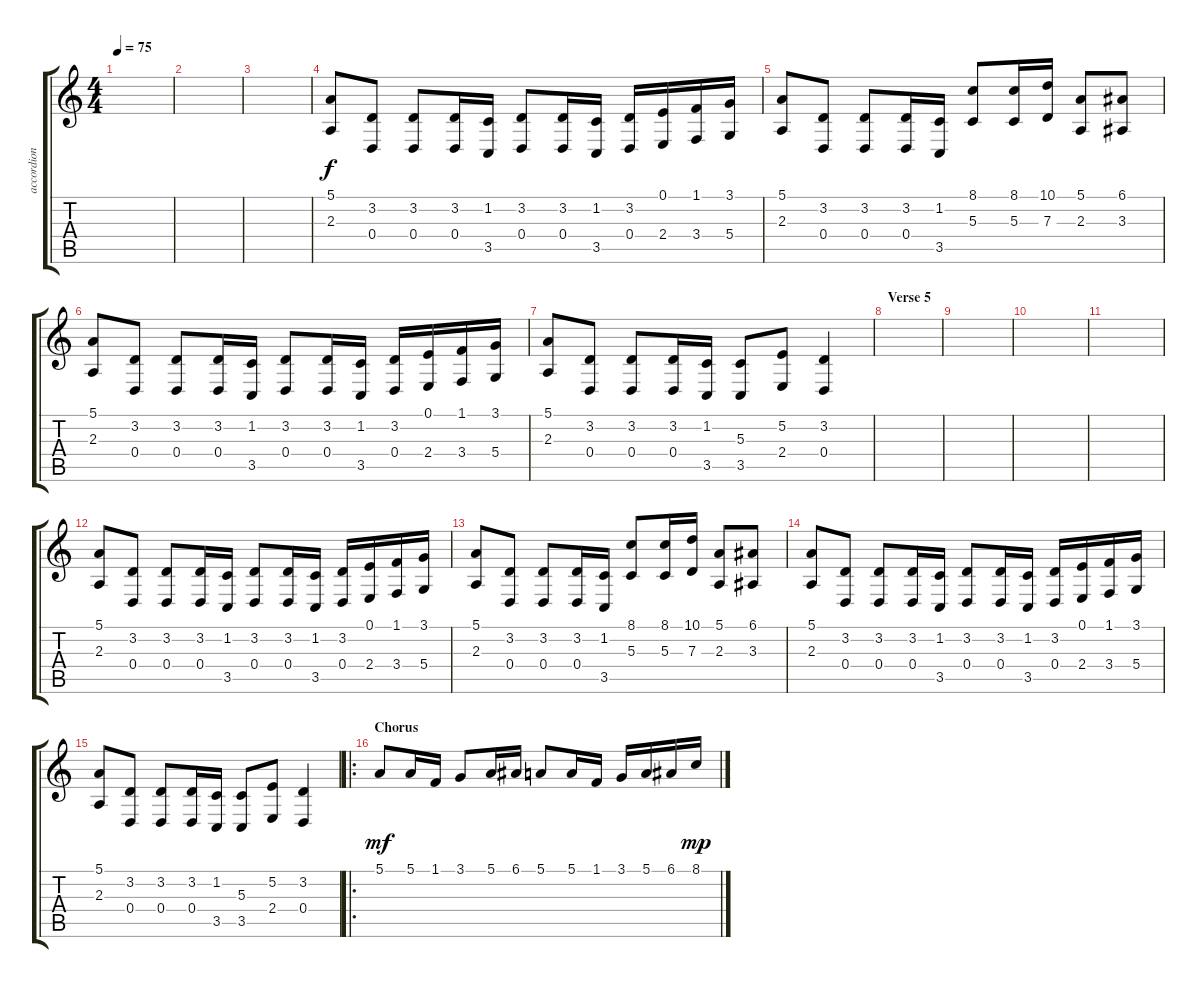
\track ("accordion" "accordion") {instrument accordion}
\staff {score tabs}
\tuning (E4 B3 G3 D3 A2 E2) {hide}
\ts (4 4)
\tempo 75
\clef g2
\ks c
|
|
|
(5.1 2.3).8 (3.2 0.4).8 (3.2 0.4).8 (3.2 0.4).16 (1.2 3.5).16 (3.2 0.4).8 (3.2 0.4).16 (1.2 3.5).16 (3.2 0.4).16 (0.1 2.4).16 (1.1 3.4).16 (3.1 5.4).16 |
(5.1 2.3).8 (3.2 0.4).8 (3.2 0.4).8 (3.2 0.4).16 (1.2 3.5).16 (8.1 5.3).8 (8.1 5.3).16 (10.1 7.3).16 (5.1 2.3).8 (6.1 3.3).8 |
(5.1 2.3).8 (3.2 0.4).8 (3.2 0.4).8 (3.2 0.4).16 (1.2 3.5).16 (3.2 0.4).8 (3.2 0.4).16 (1.2 3.5).16 (3.2 0.4).16 (0.1 2.4).16 (1.1 3.4).16 (3.1 5.4).16 |
(5.1 2.3).8 (3.2 0.4).8 (3.2 0.4).8 (3.2 0.4).16 (1.2 3.5).16 (5.3 3.5).8 (5.2 2.4).8 (3.2 0.4).4 |
\section ("" "Verse 5")
|
|
|
|
(5.1 2.3).8 (3.2 0.4).8 (3.2 0.4).8 (3.2 0.4).16 (1.2 3.5).16 (3.2 0.4).8 (3.2 0.4).16 (1.2 3.5).16 (3.2 0.4).16 (0.1 2.4).16 (1.1 3.4).16 (3.1 5.4).16 |
(5.1 2.3).8 (3.2 0.4).8 (3.2 0.4).8 (3.2 0.4).16 (1.2 3.5).16 (8.1 5.3).8 (8.1 5.3).16 (10.1 7.3).16 (5.1 2.3).8 (6.1 3.3).8 |
(5.1 2.3).8 (3.2 0.4).8 (3.2 0.4).8 (3.2 0.4).16 (1.2 3.5).16 (3.2 0.4).8 (3.2 0.4).16 (1.2 3.5).16 (3.2 0.4).16 (0.1 2.4).16 (1.1 3.4).16 (3.1 5.4).16 |
(5.1 2.3).8 (3.2 0.4).8 (3.2 0.4).8 (3.2 0.4).16 (1.2 3.5).16 (5.3 3.5).8 (5.2 2.4).8 (3.2 0.4).4 |
\ro
\section ("" "Chorus")
5.1.8{dy mf} 5.1.16 1.1.16 3.1.8 5.1.16 6.1.16 5.1.8 5.1.16 1.1.16 3.1.16 5.1.16 6.1.16 8.1.16{dy mp}
